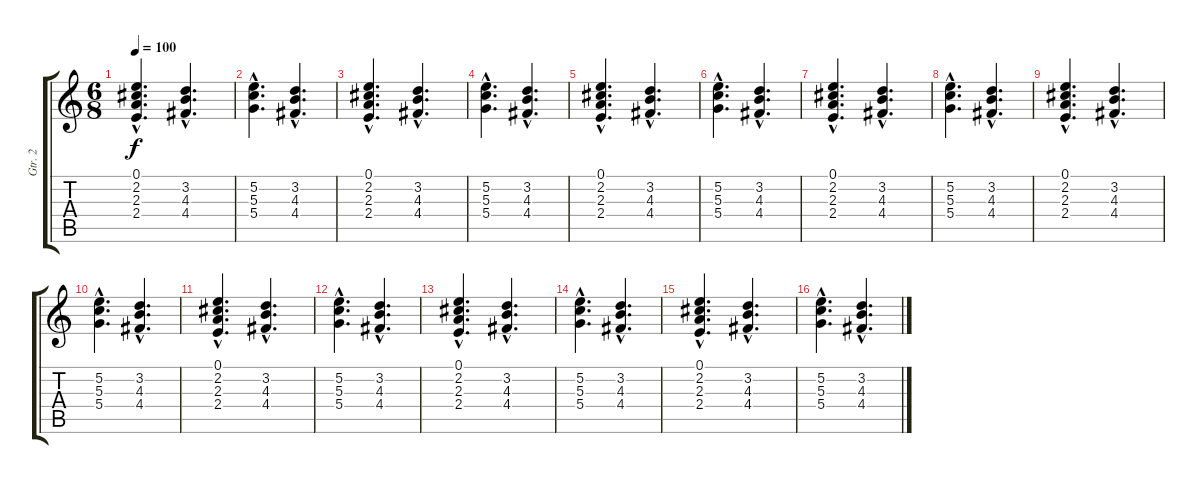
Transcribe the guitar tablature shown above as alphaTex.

\track ("Gtr. 2" "Gtr. 2") {instrument overdrivenguitar}
\staff {score tabs}
\tuning (E4 B3 G3 D3 A2 E2) {hide}
\ts (6 8)
\tempo 100
\clef g2
\ks c
(0.1{hac} 2.2{hac} 2.3{hac} 2.4{hac}).4{d dy f} (3.2{hac} 4.3{hac} 4.4{hac}).4{d} |
(5.2{hac} 5.3{hac} 5.4{hac}).4{d} (3.2{hac} 4.3{hac} 4.4{hac}).4{d} |
(0.1{hac} 2.2{hac} 2.3{hac} 2.4{hac}).4{d} (3.2{hac} 4.3{hac} 4.4{hac}).4{d} |
(5.2{hac} 5.3{hac} 5.4{hac}).4{d} (3.2{hac} 4.3{hac} 4.4{hac}).4{d} |
(0.1{hac} 2.2{hac} 2.3{hac} 2.4{hac}).4{d} (3.2{hac} 4.3{hac} 4.4{hac}).4{d} |
(5.2{hac} 5.3{hac} 5.4{hac}).4{d} (3.2{hac} 4.3{hac} 4.4{hac}).4{d} |
(0.1{hac} 2.2{hac} 2.3{hac} 2.4{hac}).4{d} (3.2{hac} 4.3{hac} 4.4{hac}).4{d} |
(5.2{hac} 5.3{hac} 5.4{hac}).4{d} (3.2{hac} 4.3{hac} 4.4{hac}).4{d} |
(0.1{hac} 2.2{hac} 2.3{hac} 2.4{hac}).4{d} (3.2{hac} 4.3{hac} 4.4{hac}).4{d} |
(5.2{hac} 5.3{hac} 5.4{hac}).4{d} (3.2{hac} 4.3{hac} 4.4{hac}).4{d} |
(0.1{hac} 2.2{hac} 2.3{hac} 2.4{hac}).4{d} (3.2{hac} 4.3{hac} 4.4{hac}).4{d} |
(5.2{hac} 5.3{hac} 5.4{hac}).4{d} (3.2{hac} 4.3{hac} 4.4{hac}).4{d} |
(0.1{hac} 2.2{hac} 2.3{hac} 2.4{hac}).4{d} (3.2{hac} 4.3{hac} 4.4{hac}).4{d} |
(5.2{hac} 5.3{hac} 5.4{hac}).4{d} (3.2{hac} 4.3{hac} 4.4{hac}).4{d} |
(0.1{hac} 2.2{hac} 2.3{hac} 2.4{hac}).4{d} (3.2{hac} 4.3{hac} 4.4{hac}).4{d} |
(5.2{hac} 5.3{hac} 5.4{hac}).4{d} (3.2{hac} 4.3{hac} 4.4{hac}).4{d}
